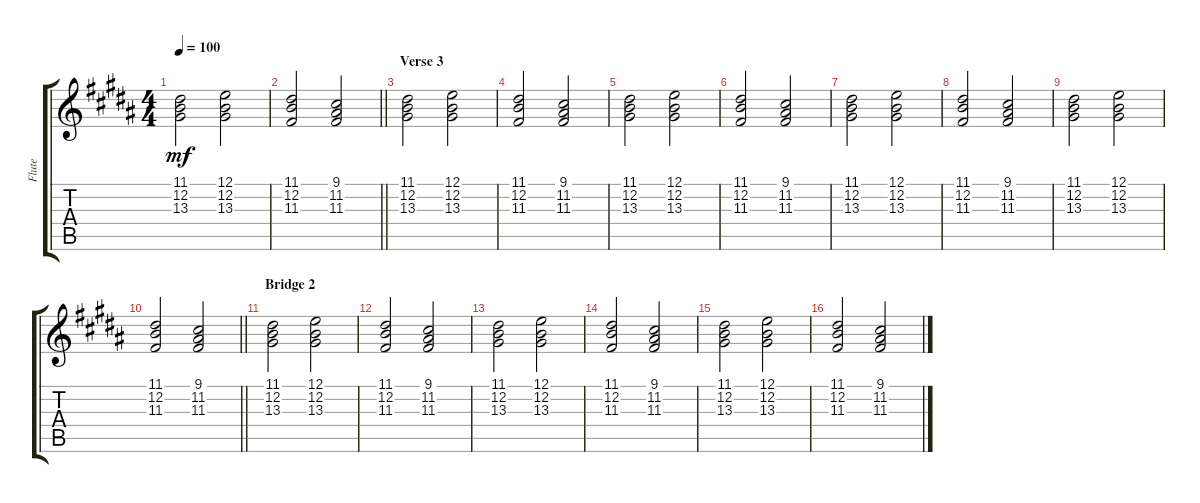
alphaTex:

\track ("Flute" "Flute") {instrument flute}
\staff {score tabs}
\tuning (E4 B3 G3 D3 A2 E2) {hide}
\ts (4 4)
\tempo 100
\clef g2
\ks b
(11.1 12.2 13.3).2{dy mf} (12.1 12.2 13.3).2 |
\barLineRight lightlight
(11.1 12.2 11.3).2 (9.1 11.2 11.3).2 |
\section ("" "Verse 3")
(11.1 12.2 13.3).2 (12.1 12.2 13.3).2 |
(11.1 12.2 11.3).2 (9.1 11.2 11.3).2 |
(11.1 12.2 13.3).2 (12.1 12.2 13.3).2 |
(11.1 12.2 11.3).2 (9.1 11.2 11.3).2 |
(11.1 12.2 13.3).2 (12.1 12.2 13.3).2 |
(11.1 12.2 11.3).2 (9.1 11.2 11.3).2 |
(11.1 12.2 13.3).2 (12.1 12.2 13.3).2 |
\barLineRight lightlight
(11.1 12.2 11.3).2 (9.1 11.2 11.3).2 |
\section ("" "Bridge 2")
(11.1 12.2 13.3).2 (12.1 12.2 13.3).2 |
(11.1 12.2 11.3).2 (9.1 11.2 11.3).2 |
(11.1 12.2 13.3).2 (12.1 12.2 13.3).2 |
(11.1 12.2 11.3).2 (9.1 11.2 11.3).2 |
(11.1 12.2 13.3).2 (12.1 12.2 13.3).2 |
(11.1 12.2 11.3).2 (9.1 11.2 11.3).2
